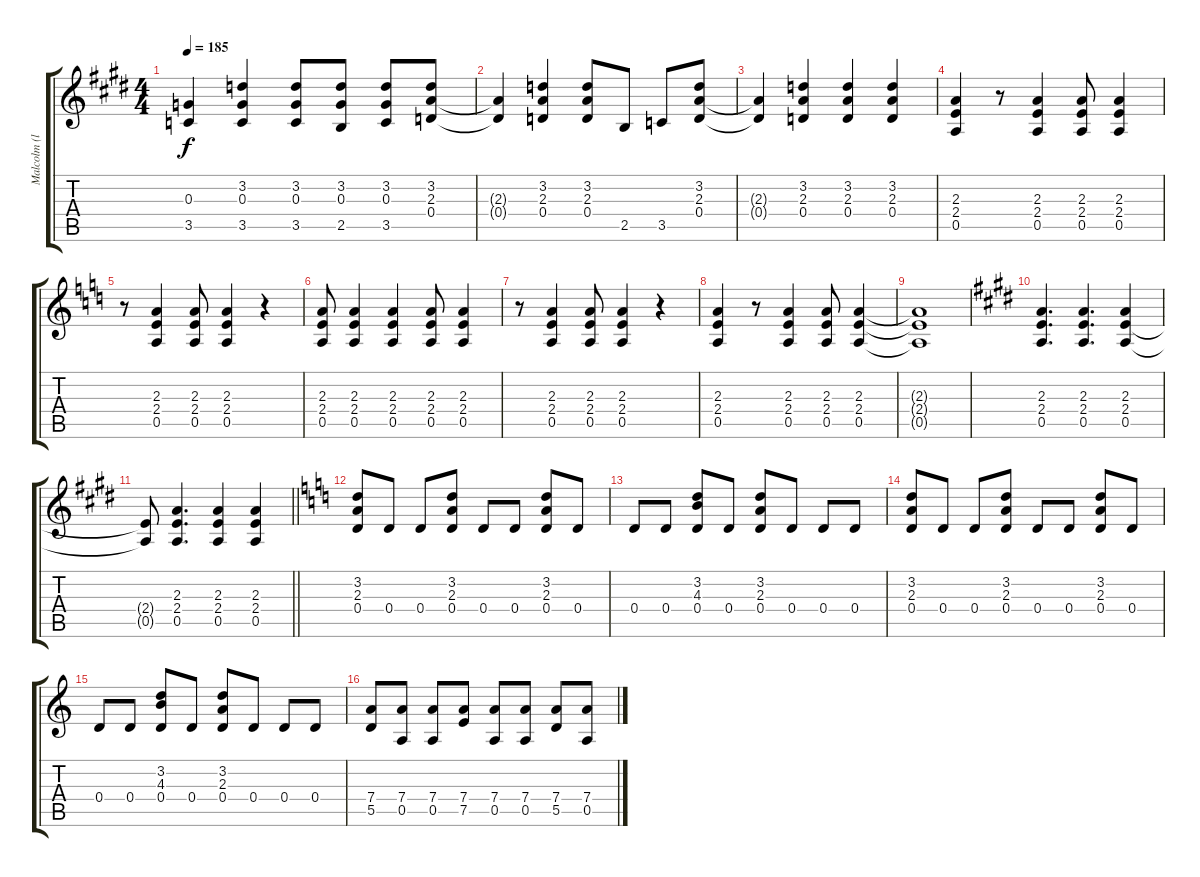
\track ("Malcolm (live)" "Malcolm (l") {instrument overdrivenguitar}
\staff {score tabs}
\tuning (E4 B3 G3 D3 A2 E2) {hide}
\ts (4 4)
\tempo 185
\clef g2
\ks e
(0.3{t} 3.5{t}).4{dy f} (3.2 0.3 3.5).4 (3.2 0.3 3.5).8 (3.2 0.3 2.5).8 (3.2 0.3 3.5).8 (3.2 2.3 0.4).8 |
\ks c#minor
(2.3{t} 0.4{t}).4 (3.2 2.3 0.4).4 (3.2 2.3 0.4).8 2.5.8 3.5.8 (3.2 2.3 0.4).8 |
(2.3{t} 0.4{t}).4 (3.2 2.3 0.4).4 (3.2 2.3 0.4).4 (3.2 2.3 0.4).4 |
\ks e
(2.3 2.4 0.5).4 r.8 (2.3 2.4 0.5).4 (2.3 2.4 0.5).8 (2.3 2.4 0.5).4 |
\ks c
r.8 (2.3 2.4 0.5).4 (2.3 2.4 0.5).8 (2.3 2.4 0.5).4 r.4 |
(2.3 2.4 0.5).8 (2.3 2.4 0.5).4 (2.3 2.4 0.5).4 (2.3 2.4 0.5).8 (2.3 2.4 0.5).4 |
r.8 (2.3 2.4 0.5).4 (2.3 2.4 0.5).8 (2.3 2.4 0.5).4 r.4 |
(2.3 2.4 0.5).4 r.8 (2.3 2.4 0.5).4 (2.3 2.4 0.5).8 (2.3 2.4 0.5).4 |
(2.3{t} 2.4{t} 0.5{t}).1 |
\ks c#minor
(2.3 2.4 0.5).4{d} (2.3 2.4 0.5).4{d} (2.3 2.4 0.5).4 |
\barLineRight lightlight
(2.4{t} 0.5{t}).8 (2.3 2.4 0.5).4{d} (2.3 2.4 0.5).4 (2.3 2.4 0.5).4 |
\ks c
(3.2 2.3 0.4).8 0.4.8 0.4.8 (3.2 2.3 0.4).8 0.4.8 0.4.8 (3.2 2.3 0.4).8 0.4.8 |
0.4.8 0.4.8 (3.2 4.3 0.4).8 0.4.8 (3.2 2.3 0.4).8 0.4.8 0.4.8 0.4.8 |
(3.2 2.3 0.4).8 0.4.8 0.4.8 (3.2 2.3 0.4).8 0.4.8 0.4.8 (3.2 2.3 0.4).8 0.4.8 |
0.4.8 0.4.8 (3.2 4.3 0.4).8 0.4.8 (3.2 2.3 0.4).8 0.4.8 0.4.8 0.4.8 |
(7.4 5.5).8 (7.4 0.5).8 (7.4 0.5).8 (7.4 7.5).8 (7.4 0.5).8 (7.4 0.5).8 (7.4 5.5).8 (7.4 0.5).8
